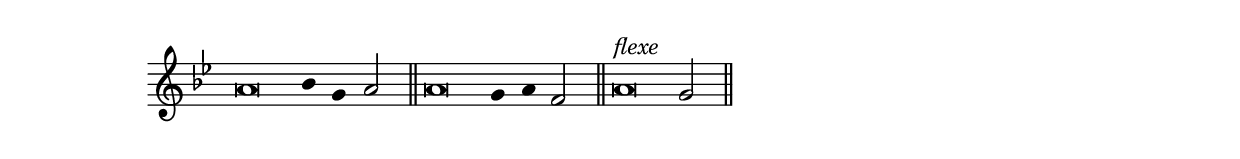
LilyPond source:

%% Do not edit this file; it is automatically
%% generated from LSR http://lsr.dsi.unimi.it
%% This file is in the public domain.
\version "2.13.10"

\header {
  lsrtags = "rhythms, vocal-music, ancient-notation, contexts-and-engravers"

%% Translation of GIT committish: b2d4318d6c53df8469dfa4da09b27c15a374d0ca
  texidoces = "
Este tipo de notación se utiliza para el canto de los Salmos, en
que las estrofas no siempre tienen la misma longitud.

"
  doctitlees = "Notación de responsos o salmos"

  texidoc = "
This form of notation is used for the chant of the Psalms, where verses
aren't always the same length.

"
  doctitle = "Chant or psalms notation"
} % begin verbatim

stemOn = { \revert Staff.Stem #'transparent }
stemOff = { \override Staff.Stem #'transparent = ##t }

\score {
  \new Staff \with { \remove "Time_signature_engraver" }
  {
    \key g \minor
    \cadenzaOn
    \stemOff a'\breve bes'4 g'4
    \stemOn a'2 \bar "||"
    \stemOff a'\breve g'4 a'4
    \stemOn f'2 \bar "||"
    \stemOff a'\breve^\markup { \italic flexe }
    \stemOn g'2 \bar "||"
  }
}

